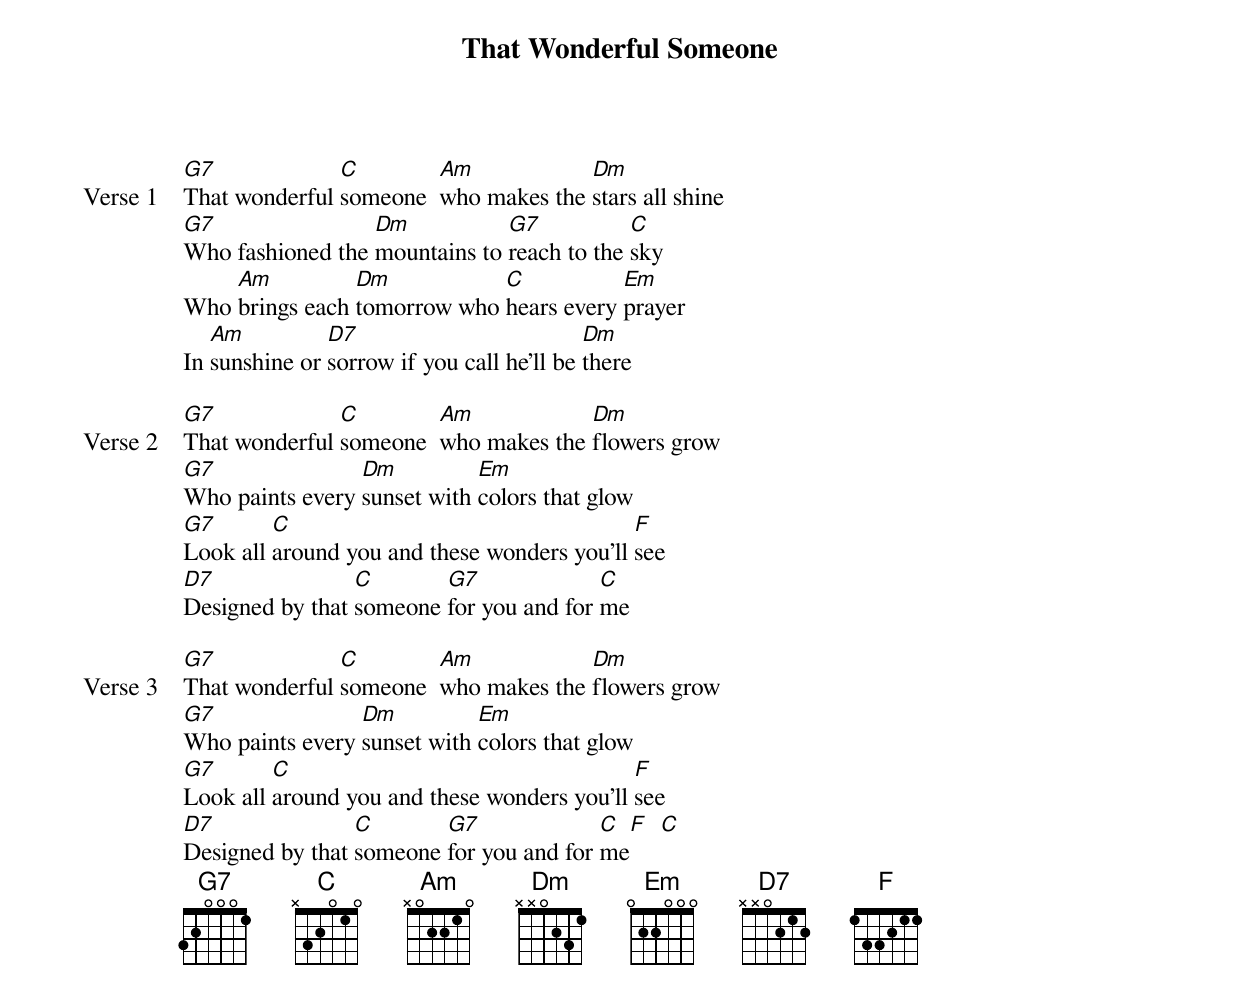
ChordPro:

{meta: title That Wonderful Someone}
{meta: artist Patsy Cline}
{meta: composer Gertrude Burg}
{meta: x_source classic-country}
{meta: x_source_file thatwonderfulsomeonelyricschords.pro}
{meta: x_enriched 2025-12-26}

{start_of_verse: Verse 1}
[G7]That wonderful [C]someone  [Am]who makes the [Dm]stars all shine
[G7]Who fashioned the [Dm]mountains to [G7]reach to the [C]sky
Who [Am]brings each [Dm]tomorrow who [C]hears every [Em]prayer
In [Am]sunshine or [D7]sorrow if you call he'll be [Dm]there
{end_of_verse}

{start_of_verse: Verse 2}
[G7]That wonderful [C]someone  [Am]who makes the [Dm]flowers grow
[G7]Who paints every [Dm]sunset with [Em]colors that glow
[G7]Look all [C]around you and these wonders you'll [F]see
[D7]Designed by that [C]someone [G7]for you and for [C]me
{end_of_verse}

{start_of_verse: Verse 3}
[G7]That wonderful [C]someone  [Am]who makes the [Dm]flowers grow
[G7]Who paints every [Dm]sunset with [Em]colors that glow
[G7]Look all [C]around you and these wonders you'll [F]see
[D7]Designed by that [C]someone [G7]for you and for [C]me[F]  [C]
{end_of_verse}
